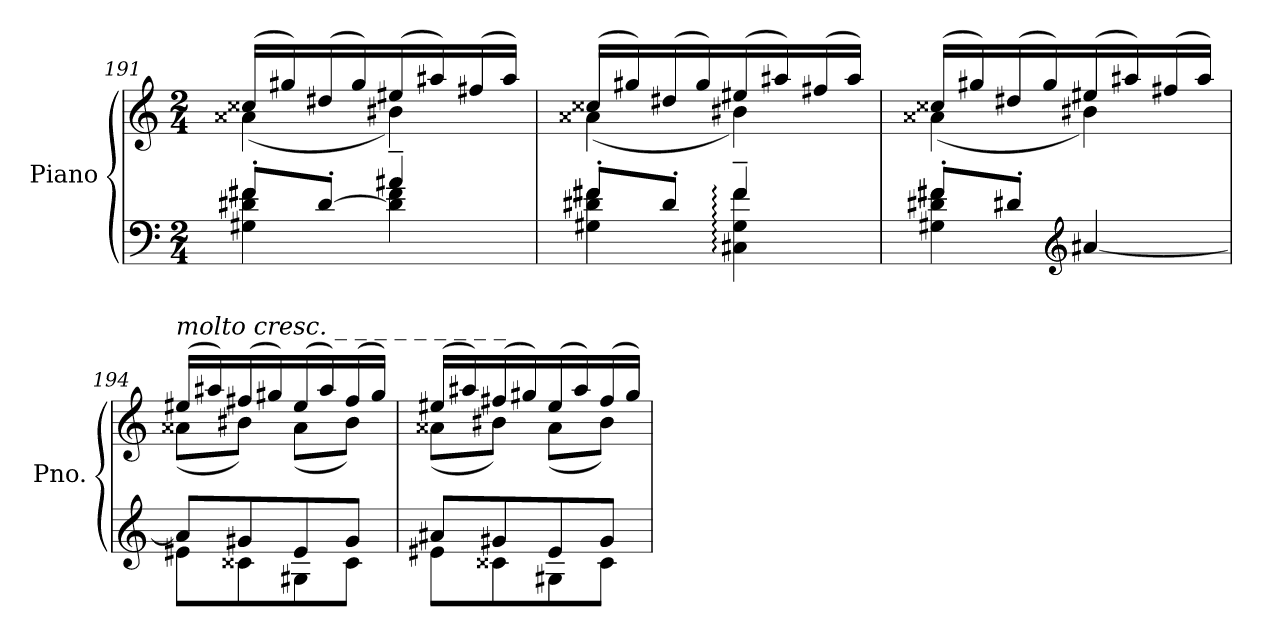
**kern	**kern
*part1	*part1
*staff2	*staff1
*I"Piano	*
*I'Pno.	*
*clefF4	*clefG2
*k[]	*k[]
*M2/4	*M2/4
=191	=191
*^	*^
8f#X'/L	4G#X\ 4d#X\ 4f#\	(<16cc##X/LL	(<4a##X\
.	.	16gg#X/)	.
[8d#'/J	.	(<16dd#X/	.
.	.	16gg#/)	.
4a#X~/	4d#\] 4f#\	(<16ee#X/	4b#X\)
.	.	16aa#X/)	.
.	.	(<16ff#X/	.
.	.	16aa#/JJ)	.
=192	=192	=192	=192
8f#X'/L	4G#X\ 4d#X\ 4f#\	(<16cc##X/LL	(<4a##X\
.	.	16gg#X/)	.
8d#'/J	.	(<16dd#X/	.
.	.	16gg#/)	.
4f#~/	4C#X\: 4G#\: 4f#\:	(<16ee#X/	4b#X\)
.	.	16aa#X/)	.
.	.	(<16ff#X/	.
.	.	16aa#/JJ)	.
!!LO:PB:g=z	!!
=193	=193	=193	=193
8f#X'/L	4G#X\ 4d#X\ 4f#\	(<16cc##X/LL	(<4a##X\
.	.	16gg#X/)	.
8d#X'/J	.	(<16dd#X/	.
.	.	16gg#/)	.
*clefG2	*	*	*
[4a#X/	4ryy	(<16ee#X/	4b#X\)
.	.	16aa#X/)	.
.	.	(<16ff#X/	.
.	.	16aa#/JJ)	.
=194	=194	=194	=194
!	!	!LO:TX:i:t=molto   cresc.      _      _      _      _      _      _      _      _      _	!
8a#/L]	8e#X\L	(<16ee#X/LL	(<8a##X\L
.	.	16aa#X/)	.
8g#X/	8c##X\	(<16ff#X/	8b#X\J)
.	.	16gg#X/)	.
8e#/	8G#X\	(<16ee#/	(<8a##\L
.	.	16aa#/)	.
8g#/J	8c##\J	(<16ff#/	8b#\J)
.	.	16gg#/JJ)	.
=195	=195	=195	=195
8a#X/L	8e#X\L	(<16ee#X/LL	(<8a##X\L
.	.	16aa#X/)	.
8g#X/	8c##X\	(<16ff#X/	8b#X\J)
.	.	16gg#X/)	.
8e#/	8G#X\	(<16ee#/	(<8a##\L
.	.	16aa#/)	.
8g#/J	8c##\J	(<16ff#/	8b#\J)
.	.	16gg#/JJ)	.
*v	*v	*	*
*	*v	*v
=	=
*-	*-
